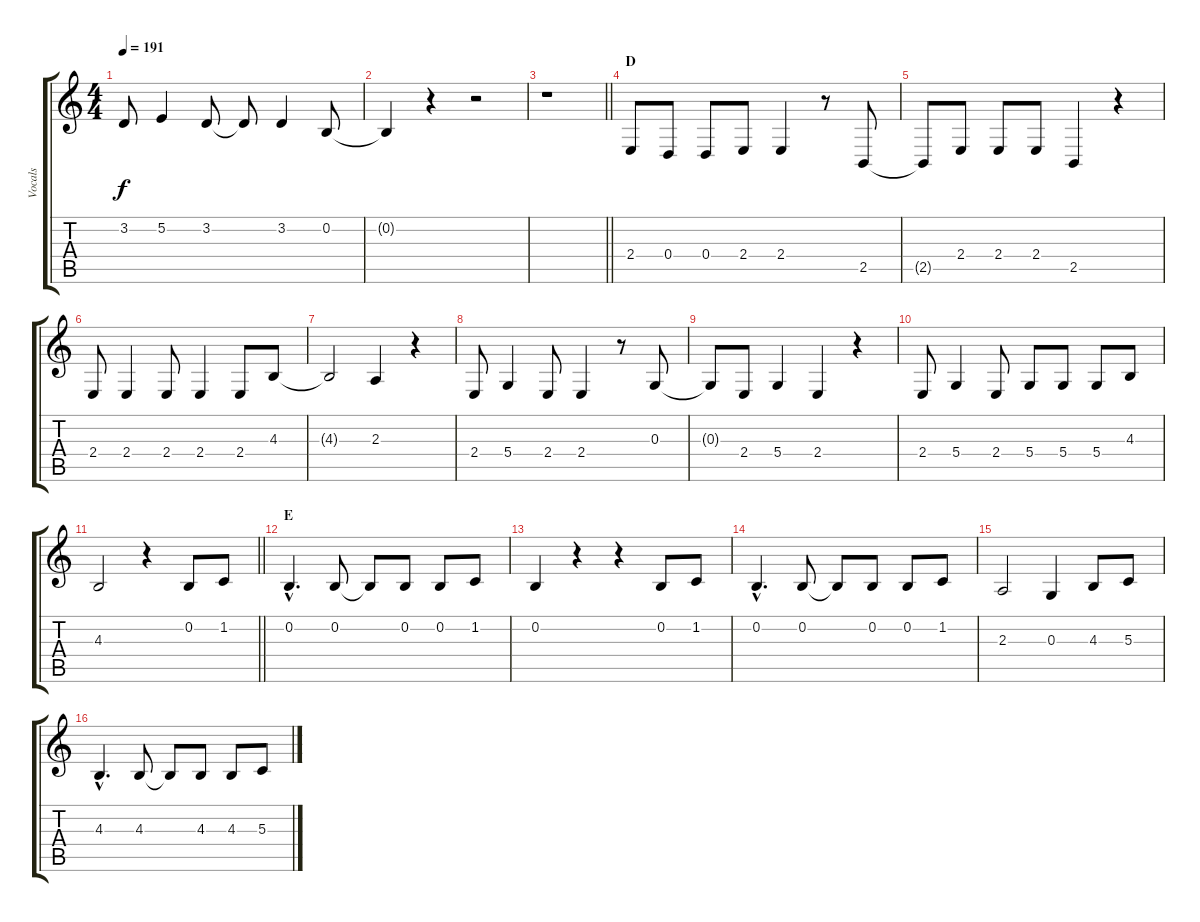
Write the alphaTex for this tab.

\track ("Vocals" "Vocals") {instrument baritonesax}
\staff {score tabs}
\tuning (E4 B3 G3 D3 A2 E2) {hide}
\ts (4 4)
\tempo 191
\clef g2
\ks c
3.2{t}.8{dy f} 5.2.4 3.2.8 3.2{t}.8 3.2.4 0.2.8 |
0.2{t}.4 r.4 r.2 |
\barLineRight lightlight
r.1 |
\section ("" "D")
2.4.8 0.4.8 0.4.8 2.4.8 2.4.4 r.8 2.5.8 |
2.5{t}.8 2.4.8 2.4.8 2.4.8 2.5.4 r.4 |
2.4.8 2.4.4 2.4.8 2.4.4 2.4.8 4.3.8 |
4.3{t}.2 2.3.4 r.4 |
2.4.8 5.4.4 2.4.8 2.4.4 r.8 0.3.8 |
0.3{t}.8 2.4.8 5.4.4 2.4.4 r.4 |
2.4.8 5.4.4 2.4.8 5.4.8 5.4.8 5.4.8 4.3.8 |
\barLineRight lightlight
4.3.2 r.4 0.2.8 1.2.8 |
\section ("" "E")
0.2{hac}.4{d} 0.2.8 0.2{t}.8 0.2.8 0.2.8 1.2.8 |
0.2.4 r.4 r.4 0.2.8 1.2.8 |
0.2{hac}.4{d} 0.2.8 0.2{t}.8 0.2.8 0.2.8 1.2.8 |
2.3.2 0.3.4 4.3.8 5.3.8 |
4.3{hac}.4{d} 4.3.8 4.3{t}.8 4.3.8 4.3.8 5.3.8
